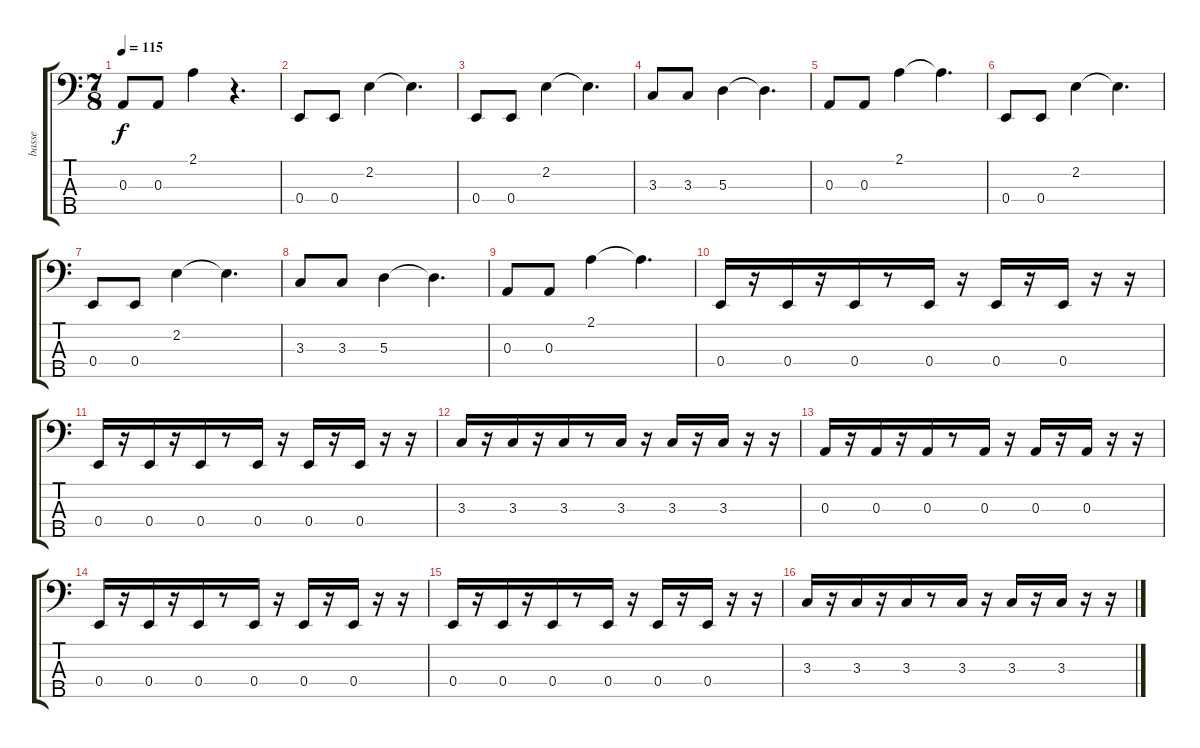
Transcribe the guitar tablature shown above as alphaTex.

\track ("basse" "basse") {instrument electricbassfinger}
\staff {score tabs}
\tuning (G2 D2 A1 E1 B0) {hide}
\ts (7 8)
\tempo 115
\clef f4
\ks c
0.3.8{dy f} 0.3.8 2.1.4 r.4{d} |
0.4.8 0.4.8 2.2.4 2.2{t}.4{d} |
0.4.8 0.4.8 2.2.4 2.2{t}.4{d} |
3.3.8 3.3.8 5.3.4 5.3{t}.4{d} |
0.3.8 0.3.8 2.1.4 2.1{t}.4{d} |
0.4.8 0.4.8 2.2.4 2.2{t}.4{d} |
0.4.8 0.4.8 2.2.4 2.2{t}.4{d} |
3.3.8 3.3.8 5.3.4 5.3{t}.4{d} |
0.3.8 0.3.8 2.1.4 2.1{t}.4{d} |
0.4.16 r.16 0.4.16 r.16 0.4.16 r.8 0.4.16 r.16 0.4.16 r.16 0.4.16 r.16 r.16 |
0.4.16 r.16 0.4.16 r.16 0.4.16 r.8 0.4.16 r.16 0.4.16 r.16 0.4.16 r.16 r.16 |
3.3.16 r.16 3.3.16 r.16 3.3.16 r.8 3.3.16 r.16 3.3.16 r.16 3.3.16 r.16 r.16 |
0.3.16 r.16 0.3.16 r.16 0.3.16 r.8 0.3.16 r.16 0.3.16 r.16 0.3.16 r.16 r.16 |
0.4.16 r.16 0.4.16 r.16 0.4.16 r.8 0.4.16 r.16 0.4.16 r.16 0.4.16 r.16 r.16 |
0.4.16 r.16 0.4.16 r.16 0.4.16 r.8 0.4.16 r.16 0.4.16 r.16 0.4.16 r.16 r.16 |
3.3.16 r.16 3.3.16 r.16 3.3.16 r.8 3.3.16 r.16 3.3.16 r.16 3.3.16 r.16 r.16
